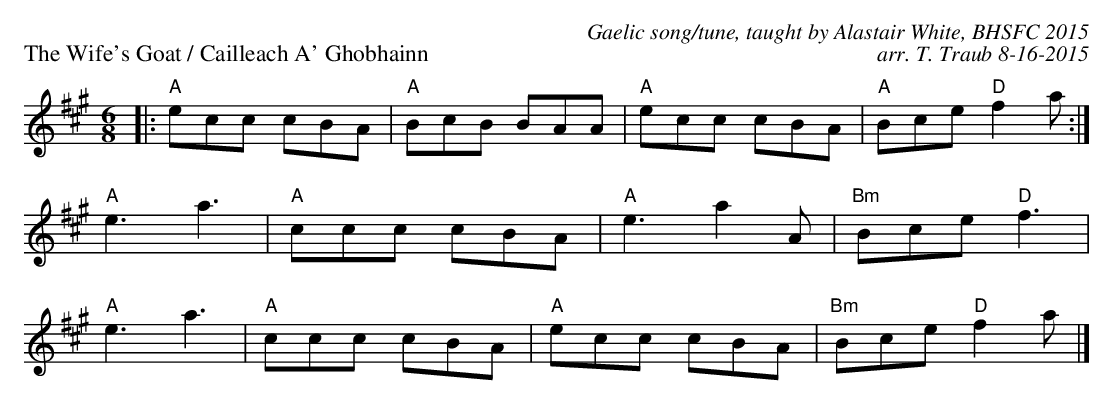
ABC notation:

X:1
P: The Wife's Goat / Cailleach A' Ghobhainn
C: Gaelic song/tune, taught by Alastair White, BHSFC 2015
C: arr. T. Traub 8-16-2015
M: 6/8
K: A
L: 1/8
|: "A"ecc cBA|"A"BcB BAA|"A"ecc cBA|"A"Bce "D"f2 a :|
"A"e3 a3|"A"ccc cBA|"A"e3 a2A|"Bm"Bce "D"f3 |
"A"e3 a3|"A"ccc cBA| "A"ecc cBA|"Bm"Bce "D"f2 a |]
